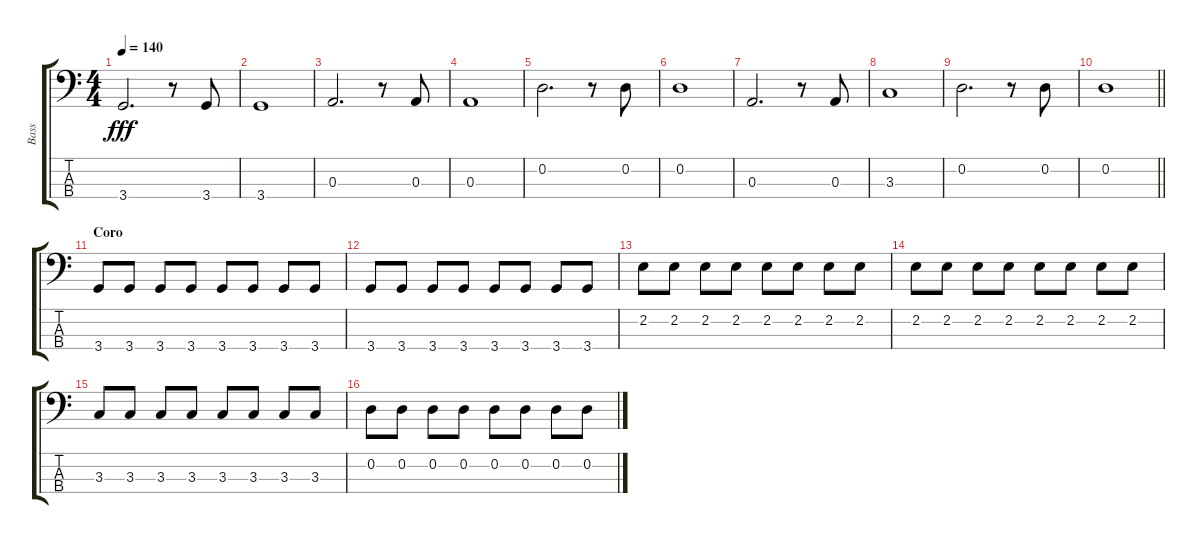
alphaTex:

\track ("Bass" "Bass") {instrument electricbassfinger}
\staff {score tabs}
\tuning (G2 D2 A1 E1) {hide}
\ts (4 4)
\tempo 140
\clef f4
\ks c
3.4.2{d dy fff} r.8 3.4.8 |
3.4.1 |
0.3.2{d} r.8 0.3.8 |
0.3.1 |
0.2.2{d} r.8 0.2.8 |
0.2.1 |
0.3.2{d} r.8 0.3.8 |
3.3.1 |
0.2.2{d} r.8 0.2.8 |
\barLineRight lightlight
0.2.1 |
\section ("" "Coro")
3.4.8 3.4.8 3.4.8 3.4.8 3.4.8 3.4.8 3.4.8 3.4.8 |
3.4.8 3.4.8 3.4.8 3.4.8 3.4.8 3.4.8 3.4.8 3.4.8 |
2.2.8 2.2.8 2.2.8 2.2.8 2.2.8 2.2.8 2.2.8 2.2.8 |
2.2.8 2.2.8 2.2.8 2.2.8 2.2.8 2.2.8 2.2.8 2.2.8 |
3.3.8 3.3.8 3.3.8 3.3.8 3.3.8 3.3.8 3.3.8 3.3.8 |
0.2.8 0.2.8 0.2.8 0.2.8 0.2.8 0.2.8 0.2.8 0.2.8
